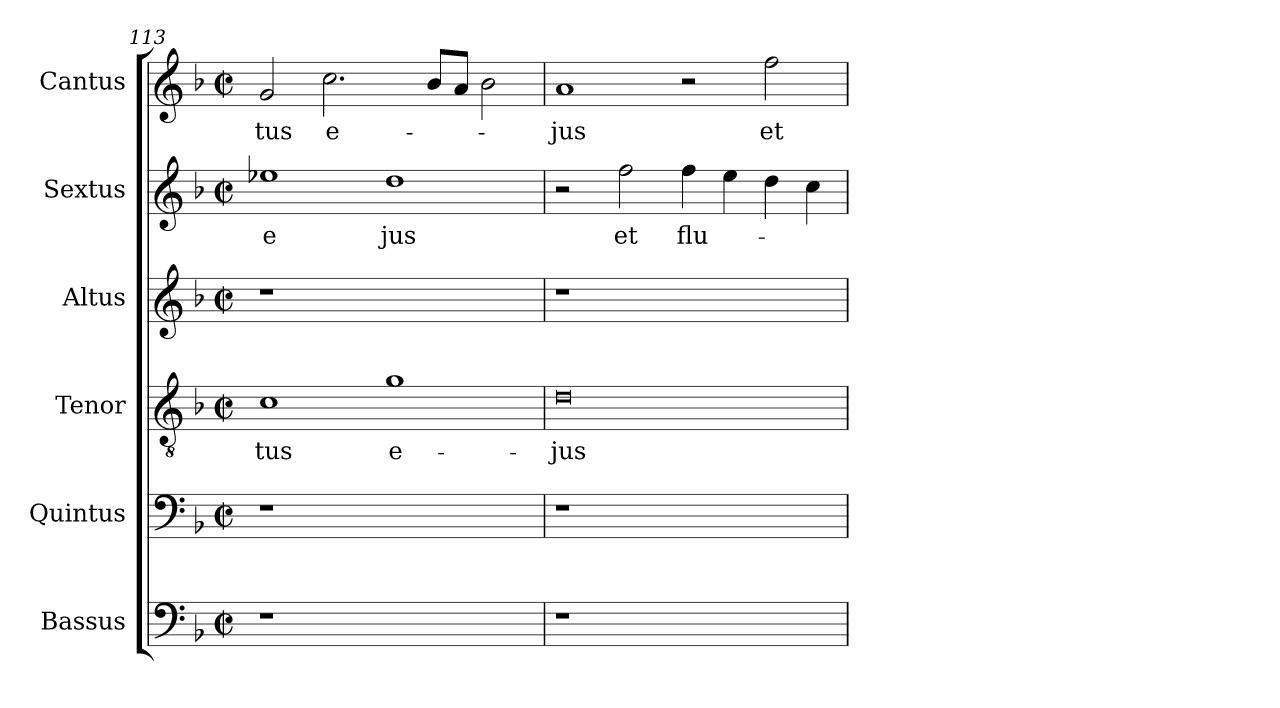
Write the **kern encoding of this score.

**kern	**kern	**kern	**text	**kern	**kern	**text	**kern	**text
*part6	*part5	*part4	*part4	*part3	*part2	*part2	*part1	*part1
*staff6	*staff5	*staff4	*staff4	*staff3	*staff2	*staff2	*staff1	*staff1
*I"Bassus	*I"Quintus	*I"Tenor	*	*I"Altus	*I"Sextus	*	*I"Cantus	*
*I'Bassus	*I'Quintus	*I'Tenor	*	*I'Altus	*I'Sextus	*	*I'Cantus	*
*clefF4	*clefF4	*clefGv2	*	*clefG2	*clefG2	*	*clefG2	*
*k[b-]	*k[b-]	*k[b-]	*	*k[b-]	*k[b-]	*	*k[b-]	*
*F:	*F:	*F:	*	*F:	*F:	*	*F:	*
*M2/2	*M2/2	*M2/2	*	*M2/2	*M2/2	*	*M2/2	*
*met(c|)	*met(c|)	*met(c|)	*	*met(c|)	*met(c|)	*	*met(c|)	*
=113	=113	=113	=113	=113	=113	=113	=113	=113
!	!	!	!LO:LY:b:cj	!	!	!LO:LY:b:cj	!	!LO:LY:b:cj
1r	1r	1c	-tus	1r	1ee-X	e	2g/	-tus
!	!	!	!	!	!	!	!	!LO:LY:b:cj
.	.	.	.	.	.	.	2.cc\	e-
!	!	!	!LO:LY:b:cj	!	!	!LO:LY:b:cj	!	!
1ryy	1ryy	1g	e-	1ryy	1dd	jus	.	.
.	.	.	.	.	.	.	8b-/L	.
.	.	.	.	.	.	.	8a/J	.
.	.	.	.	.	.	.	2b-\	.
!!LO:LB:g=z
=114	=114	=114	=114	=114	=114	=114	=114	=114
!	!	!	!LO:LY:b:cj	!	!	!	!	!LO:LY:b:cj
1r	1r	0d	-jus	1r	2r	.	1a	-jus
!	!	!	!	!	!	!LO:LY:b:cj	!	!
.	.	.	.	.	2ff\	et	.	.
!	!	!	!	!	!	!LO:LY:b	!	!
1ryy	1ryy	.	.	1ryy	4ff\	flu-	2r	.
.	.	.	.	.	4ee\	.	.	.
!	!	!	!	!	!	!	!	!LO:LY:b:cj
.	.	.	.	.	4dd\	.	2ff\	et
.	.	.	.	.	4cc\	.	.	.
=	=	=	=	=	=	=	=	=
*-	*-	*-	*-	*-	*-	*-	*-	*-
